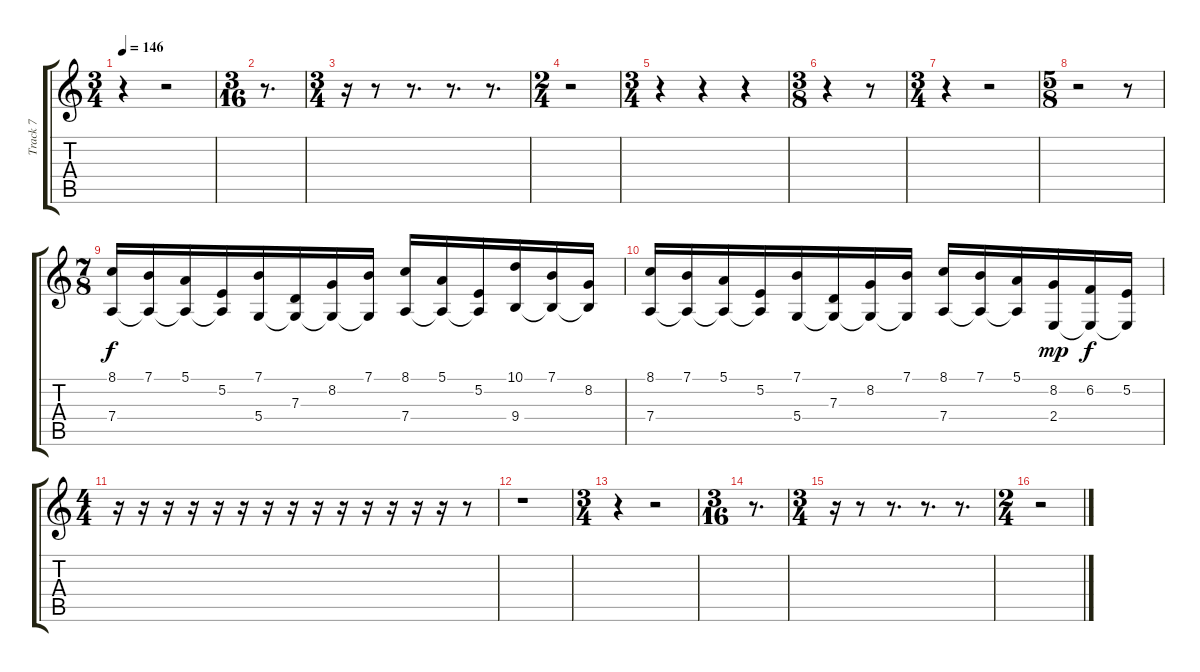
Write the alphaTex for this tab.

\track ("Track 7" "Track 7") {instrument acousticgrandpiano}
\staff {score tabs}
\tuning (E4 B3 G3 D3 A2 E2) {hide}
\ts (3 4)
\tempo 146
\clef g2
\ks c
r.4{dy f} r.2 |
\ts (3 16)
r.8{d} |
\ts (3 4)
r.16 r.8 r.8{d} r.8{d} r.8{d} |
\ts (2 4)
r.2 |
\ts (3 4)
r.4 r.4 r.4 |
\ts (3 8)
r.4 r.8 |
\ts (3 4)
r.4 r.2 |
\ts (5 8)
r.2 r.8 |
\ts (7 8)
(8.1 7.4).16 (7.1 7.4{t}).16 (5.1 7.4{t}).16 (5.2 7.4{t}).16 (7.1 5.4).16 (7.3 5.4{t}).16 (8.2 5.4{t}).16 (7.1 5.4{t}).16 (8.1 7.4).16 (5.1 7.4{t}).16 (5.2 7.4{t}).16 (10.1 9.4).16 (7.1 9.4{t}).16 (8.2 9.4{t}).16 |
(8.1 7.4).16 (7.1 7.4{t}).16 (5.1 7.4{t}).16 (5.2 7.4{t}).16 (7.1 5.4).16 (7.3 5.4{t}).16 (8.2 5.4{t}).16 (7.1 5.4{t}).16 (8.1 7.4).16 (7.1 7.4{t}).16 (5.1 7.4{t}).16 (8.2 2.4).16{dy mp} (6.2 2.4{t}).16{dy f} (5.2 2.4{t}).16 |
\ts (4 4)
r.16 r.16 r.16 r.16 r.16 r.16 r.16 r.16 r.16 r.16 r.16 r.16 r.16 r.16 r.8 |
r.1 |
\ts (3 4)
r.4 r.2 |
\ts (3 16)
r.8{d} |
\ts (3 4)
r.16 r.8 r.8{d} r.8{d} r.8{d} |
\ts (2 4)
r.2
